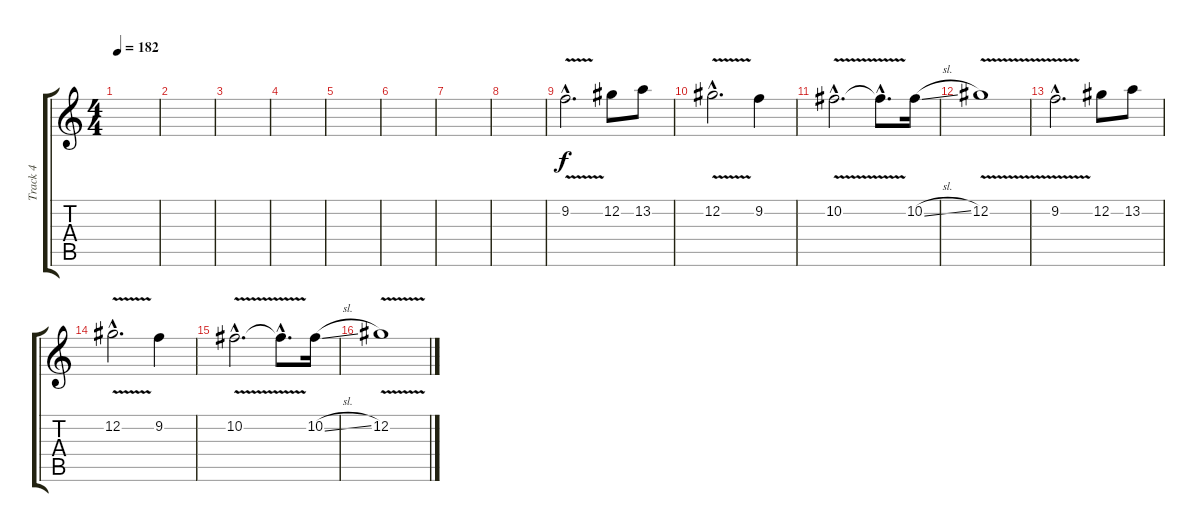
\track ("Track 4" "Track 4") {instrument distortionguitar}
\staff {score tabs}
\tuning (Db4 Ab3 E3 B2 Gb2 Db2) {hide}
\ts (4 4)
\tempo 182
\clef g2
\ks c
|
|
|
|
|
|
|
|
9.2{v hac}.2{d volume 15 balance 8} 12.2.8 13.2.8 |
12.2{v hac}.2{d} 9.2.4 |
10.2{v hac}.2{d} 10.2{hac t}.8{d} 10.2{sl}.16 |
12.2{v}.1 |
9.2{v hac}.2{d} 12.2.8 13.2.8 |
12.2{v hac}.2{d} 9.2.4 |
10.2{v hac}.2{d} 10.2{hac t}.8{d} 10.2{sl}.16 |
12.2{v}.1
